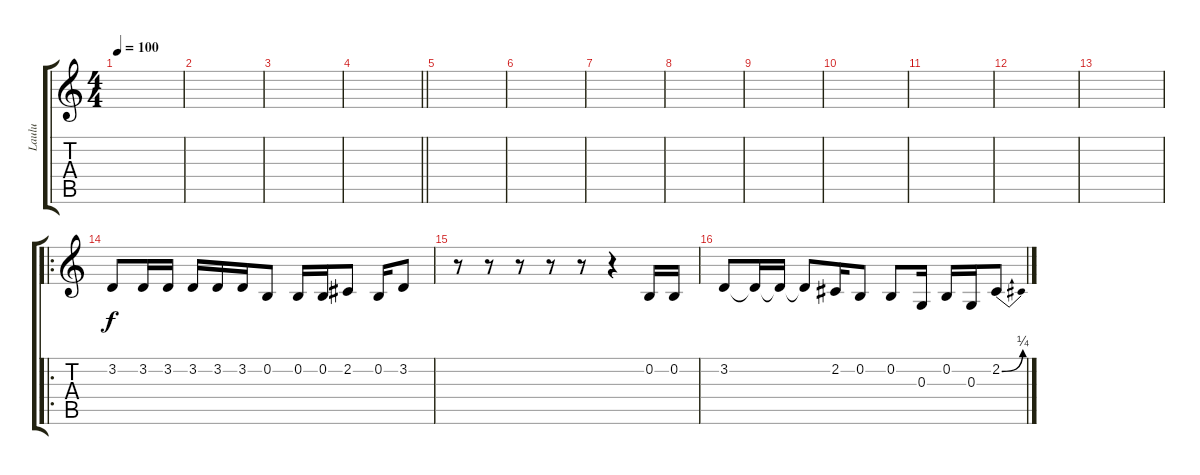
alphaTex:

\track ("Laulu" "Laulu") {instrument lead1square}
\staff {score tabs}
\tuning (E4 B3 G3 D3 A2 E2) {hide}
\ts (4 4)
\tempo 100
\clef g2
\ks c
|
|
|
\barLineRight lightlight
|
|
|
|
|
|
|
|
|
|
\ro
3.2.8 3.2.16 3.2.16 3.2.16 3.2.16 3.2.16 0.2.8 0.2.16 0.2.16 2.2.8 0.2.16 3.2.8 |
r.8 r.8 r.8 r.8 r.8 r.4 0.2.16 0.2.16 |
3.2.8 3.2{t}.16 3.2{t}.16 3.2{t}.8 2.2.16 0.2.8 0.2.8 0.3.16 0.2.16 0.3.16 2.2{be (bend 0 0 60 1)}.8
